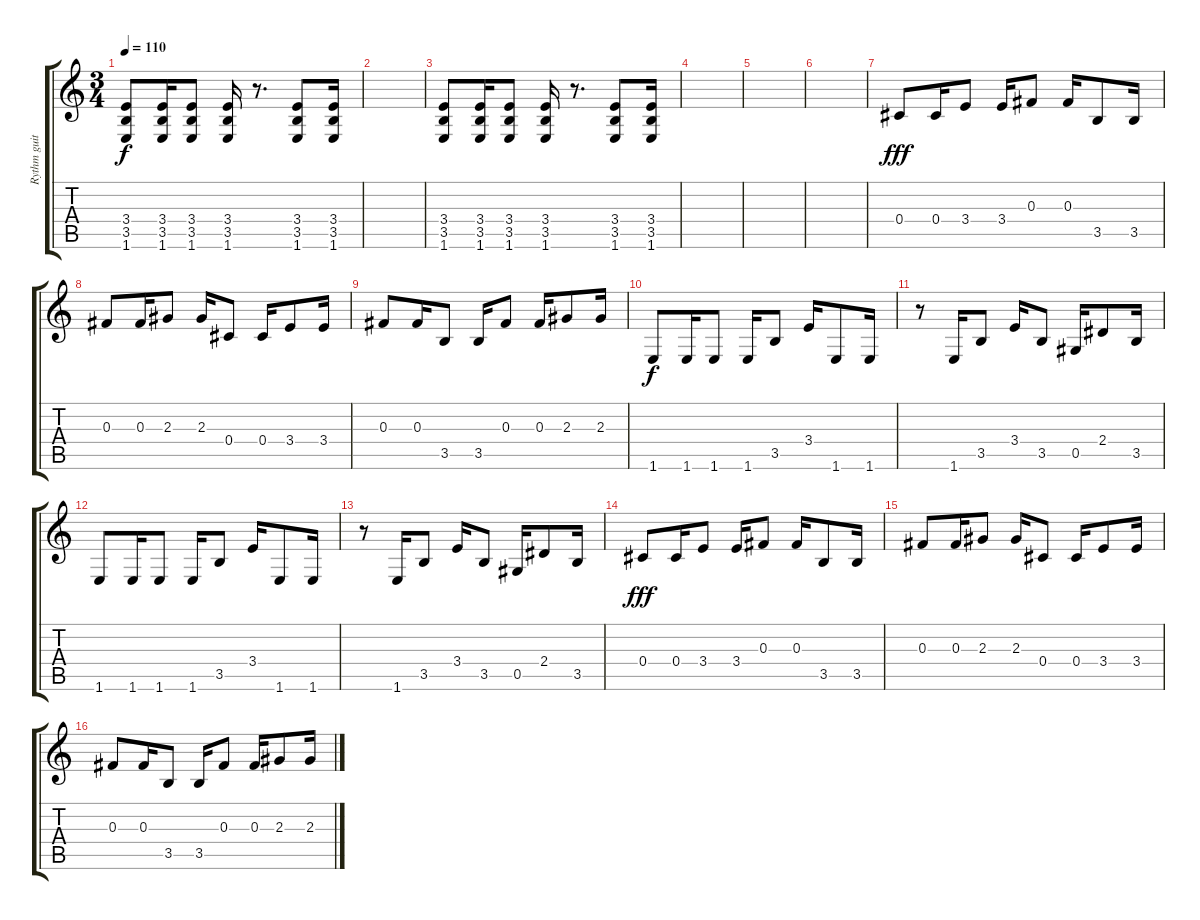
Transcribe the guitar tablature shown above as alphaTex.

\track ("Rythm guitar" "Rythm guit") {instrument distortionguitar}
\staff {score tabs}
\tuning (Eb4 Bb3 Gb3 Db3 Ab2 Eb2) {hide}
\ts (3 4)
\tempo 110
\clef g2
\ks c
(3.4 3.5 1.6).8{dy f} (3.4 3.5 1.6).16 (3.4 3.5 1.6).8 (3.4 3.5 1.6).16 r.8{d} (3.4 3.5 1.6).8 (3.4 3.5 1.6).16 |
|
(3.4 3.5 1.6).8 (3.4 3.5 1.6).16 (3.4 3.5 1.6).8 (3.4 3.5 1.6).16 r.8{d} (3.4 3.5 1.6).8 (3.4 3.5 1.6).16 |
|
|
|
0.4.8{dy fff} 0.4.16 3.4.8 3.4.16 0.3.8 0.3.16 3.5.8 3.5.16 |
0.3.8 0.3.16 2.3.8 2.3.16 0.4.8 0.4.16 3.4.8 3.4.16 |
0.3.8 0.3.16 3.5.8 3.5.16 0.3.8 0.3.16 2.3.8 2.3.16 |
1.6.8{dy f} 1.6.16 1.6.8 1.6.16 3.5.8 3.4.16 1.6.8 1.6.16 |
r.8 1.6.16 3.5.8 3.4.16 3.5.8 0.5.16 2.4.8 3.5.16 |
1.6.8 1.6.16 1.6.8 1.6.16 3.5.8 3.4.16 1.6.8 1.6.16 |
r.8 1.6.16 3.5.8 3.4.16 3.5.8 0.5.16 2.4.8 3.5.16 |
0.4.8{dy fff} 0.4.16 3.4.8 3.4.16 0.3.8 0.3.16 3.5.8 3.5.16 |
0.3.8 0.3.16 2.3.8 2.3.16 0.4.8 0.4.16 3.4.8 3.4.16 |
0.3.8 0.3.16 3.5.8 3.5.16 0.3.8 0.3.16 2.3.8 2.3.16
